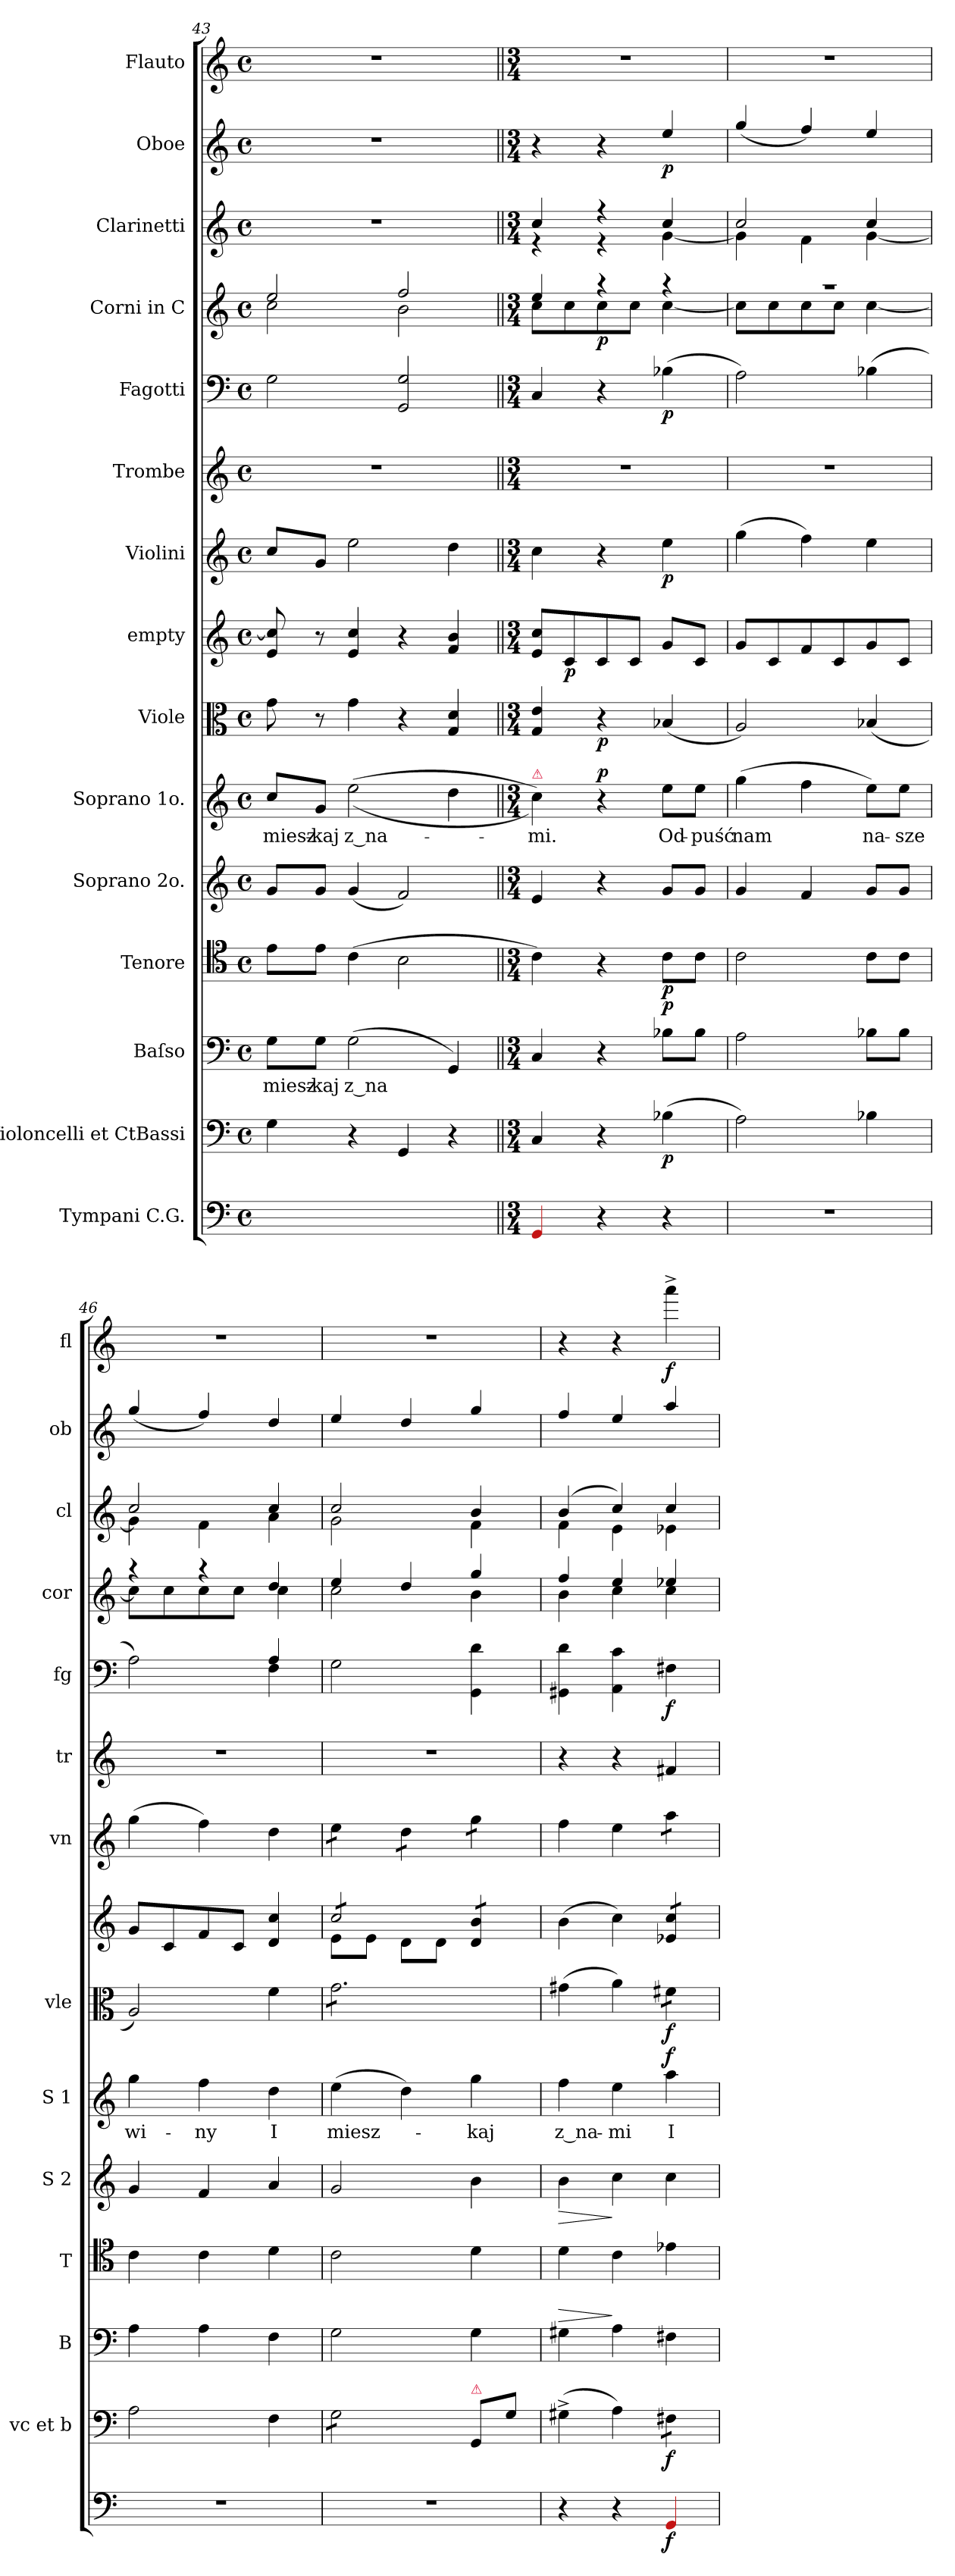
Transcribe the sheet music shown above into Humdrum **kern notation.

**kern	**dynam	**kern	**dynam	**kern	**text	**dynam	**kern	**dynam	**kern	**dynam	**kern	**text	**dynam	**kern	**dynam	**kern	**dynam	**kern	**dynam	**kern	**kern	**dynam	**kern	**dynam	**kern	**kern	**dynam	**kern	**dynam
*part15	*part15	*part14	*part14	*part13	*part13	*part13	*part12	*part12	*part11	*part11	*part10	*part10	*part10	*part9	*part9	*part8	*part8	*part7	*part7	*part6	*part5	*part5	*part4	*part4	*part3	*part2	*part2	*part1	*part1
*staff15	*staff15	*staff14	*staff14	*staff13	*staff13	*staff13	*staff12	*staff12	*staff11	*staff11	*staff10	*staff10	*staff10	*staff9	*staff9	*staff8	*staff8	*staff7	*staff7	*staff6	*staff5	*staff5	*staff4	*staff4	*staff3	*staff2	*staff2	*staff1	*staff1
*I"Tympani C.G.	*	*I"Violoncelli et CtBassi	*	*I"Baſso	*	*	*I"Tenore	*	*I"Soprano 2o.	*	*I"Soprano 1o.	*	*	*I"Viole	*	*I"empty	*	*I"Violini	*	*I"Trombe	*I"Fagotti	*	*I"Corni in C	*	*I"Clarinetti	*I"Oboe	*	*I"Flauto	*
*	*	*I'vc et b	*	*I'B	*	*	*I'T	*	*I'S 2	*	*I'S 1	*	*	*I'vle	*	*	*	*I'vn	*	*I'tr	*I'fg	*	*I'cor	*	*I'cl	*I'ob	*	*I'fl	*
*clefF4	*	*clefF4	*	*clefF4	*	*	*clefC4	*	*clefG2	*	*clefG2	*	*	*clefC3	*	*clefG2	*	*clefG2	*	*clefG2	*clefF4	*	*clefG2	*	*clefG2	*clefG2	*	*clefG2	*
*k[]	*	*k[]	*	*k[]	*	*	*k[]	*	*k[]	*	*k[]	*	*	*k[]	*	*k[]	*	*k[]	*	*k[]	*k[]	*	*k[]	*	*k[]	*k[]	*	*k[]	*
*C:	*	*C:	*	*C:	*	*	*C:	*	*C:	*	*C:	*	*	*C:	*	*C:	*	*C:	*	*C:	*C:	*	*C:	*	*C:	*C:	*	*C:	*
*M4/4	*	*M4/4	*	*M4/4	*	*	*M4/4	*	*M4/4	*	*M4/4	*	*	*M4/4	*	*M4/4	*	*M4/4	*	*M4/4	*M4/4	*	*M4/4	*	*M4/4	*M4/4	*	*M4/4	*
*met(c)	*	*met(c)	*	*met(c)	*	*	*met(c)	*	*met(c)	*	*met(c)	*	*	*met(c)	*	*met(c)	*	*met(c)	*	*met(c)	*met(c)	*	*met(c)	*	*met(c)	*met(c)	*	*met(c)	*
=43	=43	=43	=43	=43	=43	=43	=43	=43	=43	=43	=43	=43	=43	=43	=43	=43	=43	=43	=43	=43	=43	=43	=43	=43	=43	=43	=43	=43	=43
*	*	*	*	*	*	*	*	*	*	*	*	*	*	*	*	*	*	*	*	*	*	*	*^	*	*	*	*	*	*
1ryy	.	4G\	.	8G\L	miesz-	.	8e\L	.	8g/L	.	8cc/L	miesz-	.	8g\	.	8e/ 8cc]/	.	8cc/L	.	1r	2G\	.	2ee/	2cc\	.	1r	1r	.	1r	.
.	.	.	.	8G\J	-kaj	.	8e\J	.	8g/J	.	8g/J	-kaj	.	8r	.	8r	.	8g/J	.	.	.	.	.	.	.	.	.	.	.	.
.	.	4r	.	(2G\	z_na	.	(4c\	.	(4g/	.	(<(>2ee\	z_na-	.	4g\	.	4e/ 4cc/	.	2ee\	.	.	.	.	.	.	.	.	.	.	.	.
.	.	4GG/	.	.	.	.	2B\	.	2f/)	.	.	.	.	4r	.	4r	.	.	.	.	2GG/ 2G/	.	2ff/	2b\	.	.	.	.	.	.
.	.	4r	.	4GG/)	.	.	.	.	.	.	4dd\	.	.	4G/ 4d/	.	4f/ 4b/	.	4dd\	.	.	.	.	.	.	.	.	.	.	.	.
=44||	=44||	=44||	=44||	=44||	=44||	=44||	=44||	=44||	=44||	=44||	=44||	=44||	=44||	=44||	=44||	=44||	=44||	=44||	=44||	=44||	=44||	=44||	=44||	=44||	=44||	=44||	=44||	=44||	=44||	=44||
*M3/4	*	*M3/4	*	*M3/4	*	*	*M3/4	*	*M3/4	*	*M3/4	*	*	*M3/4	*	*M3/4	*	*M3/4	*	*M3/4	*M3/4	*	*M3/4	*	*	*M3/4	*M3/4	*	*M3/4	*
*	*	*	*	*	*	*	*	*	*	*	*	*	*	*	*	*	*	*	*	*	*	*	*	*	*	*^	*	*	*	*
!	!	!	!	!	!	!	!	!	!	!	!LO:TX:a:color=crimson:t=⚠	!	!	!	!	!	!	!	!	!	!	!	!	!	!	!	!	!	!	!	!
4Re/	.	4C/	.	4C/	.	.	4c\)	.	4e/	.	4cc\))	-mi.	.	4G/ 4e/	.	8e/ 8cc/L	.	4cc\	.	2.r	4C/	.	4ee/	8cc\L	.	4cc/	4r	4r	.	2.r	.
.	.	.	.	.	.	.	.	.	.	.	.	.	.	.	.	8c/	p	.	.	.	.	.	.	8cc\	.	.	.	.	.	.	.
!	!	!	!	!	!	!	!	!	!	!	!	!	!LO:DY:b	!	!	!	!	!	!	!	!	!	!	!	!	!	!	!	!	!	!
4r	.	4r	.	4r	.	.	4r	.	4r	.	4r	.	p	4r	p	8c/	.	4r	.	.	4r	.	4r	8cc\	p	4r	4r	4r	.	.	.
.	.	.	.	.	.	.	.	.	.	.	.	.	.	.	.	8c/J	.	.	.	.	.	.	.	8cc\J	.	.	.	.	.	.	.
!	!	!	!LO:DY:b	!	!	!LO:DY:b	!	!	!	!	!	!	!	!	!	!	!	!	!	!	!	!	!	!	!	!	!	!	!	!	!
4r	.	(4B-X\	p	8B-X\L	.	p	8c\L	p	8g/L	.	8ee\L	Od-	.	(4B-X/	.	8g/L	.	4ee\	p	.	(4B-X\	p	4r	[4cc\	.	4cc/	[4g\	4ee/	p	.	.
.	.	.	.	8B-\J	.	.	8c\J	.	8g/J	.	8ee\J	-puść	.	.	.	8c/J	.	.	.	.	.	.	.	.	.	.	.	.	.	.	.
=45	=45	=45	=45	=45	=45	=45	=45	=45	=45	=45	=45	=45	=45	=45	=45	=45	=45	=45	=45	=45	=45	=45	=45	=45	=45	=45	=45	=45	=45	=45	=45
2.r	.	2A\)	.	2A\	.	.	2c\	.	4g/	.	(4gg\	nam	.	2A/)	.	8g/L	.	(4gg\	.	2.r	2A\)	.	2.r	8cc\L]	.	2cc/	4g\]	(>4gg/	.	2.r	.
.	.	.	.	.	.	.	.	.	.	.	.	.	.	.	.	8c/	.	.	.	.	.	.	.	8cc\	.	.	.	.	.	.	.
.	.	.	.	.	.	.	.	.	4f/	.	4ff\	.	.	.	.	8f/	.	4ff\)	.	.	.	.	.	8cc\	.	.	4f\	4ff/)	.	.	.
.	.	.	.	.	.	.	.	.	.	.	.	.	.	.	.	8c/	.	.	.	.	.	.	.	8cc\J	.	.	.	.	.	.	.
.	.	4B-X\	.	8B-X\L	.	.	8c\L	.	8g/L	.	8ee\L)	na-	.	(4B-X/	.	8g/	.	4ee\	.	.	(4B-X\	.	.	[4cc\	.	4cc/	[4g\	4ee/	.	.	.
.	.	.	.	8B-\J	.	.	8c\J	.	8g/J	.	8ee\J	-sze	.	.	.	8c/J	.	.	.	.	.	.	.	.	.	.	.	.	.	.	.
=46	=46	=46	=46	=46	=46	=46	=46	=46	=46	=46	=46	=46	=46	=46	=46	=46	=46	=46	=46	=46	=46	=46	=46	=46	=46	=46	=46	=46	=46	=46	=46
*	*	*	*	*	*	*	*	*	*	*	*	*	*	*	*	*	*	*	*	*	*^	*	*	*	*	*	*	*	*	*	*
2.r	.	2A\	.	4A\	.	.	4c\	.	4g/	.	4gg\	wi-	.	2A/)	.	8g/L	.	(4gg\	.	2.r	2A\)	2ryy	.	4r	8cc\L]	.	2cc/	4g\]	(>4gg/	.	2.r	.
.	.	.	.	.	.	.	.	.	.	.	.	.	.	.	.	8c/	.	.	.	.	.	.	.	.	8cc\	.	.	.	.	.	.	.
.	.	.	.	4A\	.	.	4c\	.	4f/	.	4ff\	-ny	.	.	.	8f/	.	4ff\)	.	.	.	.	.	4r	8cc\	.	.	4f\	4ff/)	.	.	.
.	.	.	.	.	.	.	.	.	.	.	.	.	.	.	.	8c/J	.	.	.	.	.	.	.	.	8cc\J	.	.	.	.	.	.	.
.	.	4F\	.	4F\	.	.	4d\	.	4a/	.	4dd\	I	.	4f\	.	4d/ 4cc/	.	4dd\	.	.	4A/	4F\	.	4dd/	4cc\	.	4cc/	4a\	4dd/	.	.	.
*	*	*	*	*	*	*	*	*	*	*	*	*	*	*	*	*	*	*	*	*	*v	*v	*	*	*	*	*	*	*	*	*	*
=47	=47	=47	=47	=47	=47	=47	=47	=47	=47	=47	=47	=47	=47	=47	=47	=47	=47	=47	=47	=47	=47	=47	=47	=47	=47	=47	=47	=47	=47	=47	=47
*	*	*	*	*	*	*	*	*	*	*	*	*	*	*	*	*^	*	*	*	*	*	*	*	*	*	*	*	*	*	*	*
*	*	*tremolo	*	*	*	*	*	*	*	*	*	*	*	*	*	*	*	*	*	*	*	*	*	*	*	*	*	*	*	*	*	*
*	*	*	*	*	*	*	*	*	*	*	*	*	*	*tremolo	*	*	*	*	*	*	*	*	*	*	*	*	*	*	*	*	*	*
*	*	*	*	*	*	*	*	*	*	*	*	*	*	*	*	*tremolo	*	*	*	*	*	*	*	*	*	*	*	*	*	*	*	*
*	*	*	*	*	*	*	*	*	*	*	*	*	*	*	*	*	*	*	*tremolo	*	*	*	*	*	*	*	*	*	*	*	*	*
2.r	.	8G\L	.	2G\	.	.	2c\	.	2g/	.	(4ee\	miesz-	.	8g\L	.	8cc/L	8e\L	.	8ee\L	.	2.r	2G\	.	4ee/	2cc\	.	2cc/	2g\	4ee/	.	2.r	.
.	.	8G\	.	.	.	.	.	.	.	.	.	.	.	8g\	.	8cc/	8e\J	.	8ee\J	.	.	.	.	.	.	.	.	.	.	.	.	.
.	.	8G\	.	.	.	.	.	.	.	.	4dd\)	.	.	8g\	.	8cc/	8d\L	.	8dd\L	.	.	.	.	4dd/	.	.	.	.	4dd/	.	.	.
.	.	8G\J	.	.	.	.	.	.	.	.	.	.	.	8g\	.	8cc/J	8d\J	.	8dd\J	.	.	.	.	.	.	.	.	.	.	.	.	.
*	*	*Xtremolo	*	*	*	*	*	*	*	*	*	*	*	*	*	*	*	*	*	*	*	*	*	*	*	*	*	*	*	*	*	*
!	!	!LO:TX:a:color=crimson:t=⚠	!	!	!	!	!	!	!	!	!	!	!	!	!	!	!	!	!	!	!	!	!	!	!	!	!	!	!	!	!	!
.	.	8GG/L	.	4G\	.	.	4d\	.	4b\	.	4gg\	-kaj	.	8g\	.	8d/ 8b/L	4ryy	.	8gg\L	.	.	4GG\ 4d\	.	4gg/	4b\	.	4b/	4f\	4gg/	.	.	.
.	.	8G\J	.	.	.	.	.	.	.	.	.	.	.	8g\J	.	8d/ 8b/J	.	.	8gg\J	.	.	.	.	.	.	.	.	.	.	.	.	.
*	*	*	*	*	*	*	*	*	*	*	*	*	*	*	*	*	*	*	*Xtremolo	*	*	*	*	*	*	*	*	*	*	*	*	*
*	*	*	*	*	*	*	*	*	*	*	*	*	*	*	*	*Xtremolo	*	*	*	*	*	*	*	*	*	*	*	*	*	*	*	*
*	*	*	*	*	*	*	*	*	*	*	*	*	*	*Xtremolo	*	*	*	*	*	*	*	*	*	*	*	*	*	*	*	*	*	*
*	*	*	*	*	*	*	*	*	*	*	*	*	*	*	*	*v	*v	*	*	*	*	*	*	*	*	*	*	*	*	*	*	*
=48	=48	=48	=48	=48	=48	=48	=48	=48	=48	=48	=48	=48	=48	=48	=48	=48	=48	=48	=48	=48	=48	=48	=48	=48	=48	=48	=48	=48	=48	=48	=48
!	!	!	!	!	!	!LO:HP:a	!	!	!	!LO:HP:b	!	!	!	!	!	!	!	!	!	!	!	!	!	!	!	!	!	!	!	!	!
4r	.	(4G#X^<\	.	4G#X\	.	>	4d\	.	4b\	>	4ff\	z_na-	.	(4g#X\	.	(4b\	.	4ff\	.	4r	4GG#X\ 4d\	.	4ff/	4b\	.	(4b/	4f\	4ff/	.	4r	.
4r	.	4A\)	.	4A\	.	]	4c\	.	4cc\	]	4ee\	-mi	.	4a\)	.	4cc\)	.	4ee\	.	4r	4AA\ 4c\	.	4ee/	4cc\	.	4cc/)	4e\	4ee/	.	4r	.
!	!	!	!LO:DY:b	!	!	!	!	!	!	!	!	!	!LO:DY:b	!	!	!	!	!	!	!	!	!	!	!	!	!	!	!	!	!	!
*	*	*tremolo	*	*	*	*	*	*	*	*	*	*	*	*	*	*	*	*	*	*	*	*	*	*	*	*	*	*	*	*	*
*	*	*	*	*	*	*	*	*	*	*	*	*	*	*tremolo	*	*	*	*	*	*	*	*	*	*	*	*	*	*	*	*	*
*	*	*	*	*	*	*	*	*	*	*	*	*	*	*	*	*tremolo	*	*	*	*	*	*	*	*	*	*	*	*	*	*	*
*	*	*	*	*	*	*	*	*	*	*	*	*	*	*	*	*	*	*tremolo	*	*	*	*	*	*	*	*	*	*	*	*	*
4Re/	f	8F#X\L	f	4F#X\	.	.	4e-X\	.	4cc\	.	4aa\	I	f	8f#X\L	f	8e-X/ 8cc/L	.	8aa\L	.	4f#X/	4F#X\	f	4ee-X/	4cc\	.	4cc/	4e-X\	4aa/	.	4aaa^<\	f
.	.	8F#X\J	.	.	.	.	.	.	.	.	.	.	.	8f#X\J	.	8e-X/ 8cc/J	.	8aa\J	.	.	.	.	.	.	.	.	.	.	.	.	.
*	*	*	*	*	*	*	*	*	*	*	*	*	*	*	*	*	*	*Xtremolo	*	*	*	*	*	*	*	*	*	*	*	*	*
*	*	*	*	*	*	*	*	*	*	*	*	*	*	*	*	*Xtremolo	*	*	*	*	*	*	*	*	*	*	*	*	*	*	*
*	*	*	*	*	*	*	*	*	*	*	*	*	*	*Xtremolo	*	*	*	*	*	*	*	*	*	*	*	*	*	*	*	*	*
*	*	*Xtremolo	*	*	*	*	*	*	*	*	*	*	*	*	*	*	*	*	*	*	*	*	*	*	*	*	*	*	*	*	*
*	*	*	*	*	*	*	*	*	*	*	*	*	*	*	*	*	*	*	*	*	*	*	*v	*v	*	*	*	*	*	*	*
*	*	*	*	*	*	*	*	*	*	*	*	*	*	*	*	*	*	*	*	*	*	*	*	*	*v	*v	*	*	*	*
=	=	=	=	=	=	=	=	=	=	=	=	=	=	=	=	=	=	=	=	=	=	=	=	=	=	=	=	=	=
*-	*-	*-	*-	*-	*-	*-	*-	*-	*-	*-	*-	*-	*-	*-	*-	*-	*-	*-	*-	*-	*-	*-	*-	*-	*-	*-	*-	*-	*-
